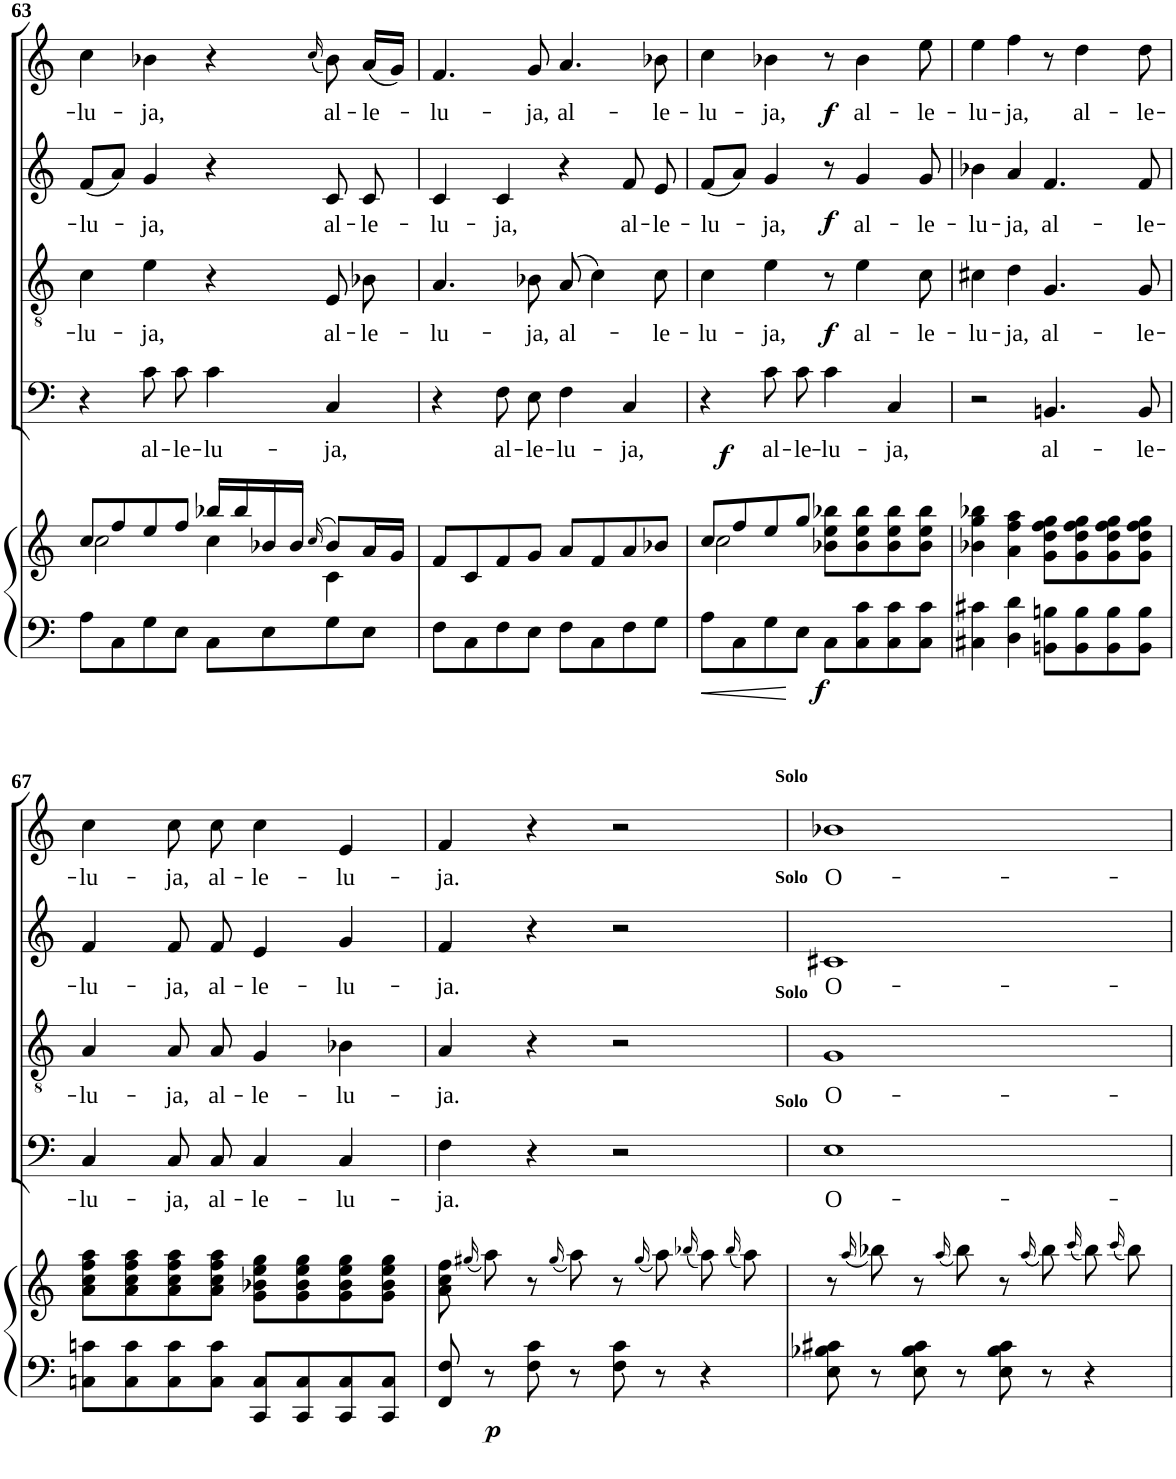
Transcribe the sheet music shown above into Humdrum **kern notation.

**kern	**kern	**dynam	**kern	**text	**dynam	**kern	**text	**dynam	**kern	**text	**dynam	**kern	**text	**dynam
*part5	*part5	*part5	*part4	*part4	*part4	*part3	*part3	*part3	*part2	*part2	*part2	*part1	*part1	*part1
*staff6	*staff5	*staff5/6	*staff4	*staff4	*staff4	*staff3	*staff3	*staff3	*staff2	*staff2	*staff2	*staff1	*staff1	*staff1
*I"Piano	*	*	*I"Bass	*	*	*I"Tenor	*	*	*I"Alto	*	*	*I"Soprano	*	*
*I'Pno	*	*	*	*	*	*	*	*	*	*	*	*	*	*
!!LO:PB:g=z
*clefF4	*clefG2	*	*clefF4	*	*	*clefGv2	*	*	*clefG2	*	*	*clefG2	*	*
*k[]	*k[]	*	*k[]	*	*	*k[]	*	*	*k[]	*	*	*k[]	*	*
*M4/4	*M4/4	*	*M4/4	*	*	*M4/4	*	*	*M4/4	*	*	*M4/4	*	*
*met(c)	*met(c)	*	*met(c)	*	*	*met(c)	*	*	*met(c)	*	*	*met(c)	*	*
=63	=63	=63	=63	=63	=63	=63	=63	=63	=63	=63	=63	=63	=63	=63
*	*^	*	*	*	*	*	*	*	*	*	*	*	*	*
!	!	!	!	!	!	!	!	!LO:LY:b	!	!	!LO:LY:b	!	!	!LO:LY:b	!
8A\L	8cc/L	2cc\	.	4r	.	.	4c\	-lu-	.	(8f/L	-lu-	.	4cc\	-lu-	.
8C\	8ff/	.	.	.	.	.	.	.	.	8a/J)	.	.	.	.	.
!	!	!	!	!	!LO:LY:b	!	!	!LO:LY:b	!	!	!LO:LY:b	!	!	!LO:LY:b	!
8G\	8ee/	.	.	8c\L	al-	.	4e\	-ja,	.	4g/	-ja,	.	4b-X\	-ja,	.
!	!	!	!	!	!LO:LY:b	!	!	!	!	!	!	!	!	!	!
8E\J	8ff/J	.	.	8c\J	-le-	.	.	.	.	.	.	.	.	.	.
!	!	!	!	!	!LO:LY:b	!	!	!	!	!	!	!	!	!	!
8C\L	16bb-X/LL	4cc\	.	4c\	-lu-	.	4r	.	.	4r	.	.	4r	.	.
.	16bb-/	.	.	.	.	.	.	.	.	.	.	.	.	.	.
8E\	16b-X/	.	.	.	.	.	.	.	.	.	.	.	.	.	.
.	16b-/JJ	.	.	.	.	.	.	.	.	.	.	.	.	.	.
.	(16qcc/	.	.	.	.	.	.	.	.	.	.	.	(16qcc/	.	.
!	!	!	!	!	!LO:LY:b	!	!	!LO:LY:b	!	!	!LO:LY:b	!	!	!LO:LY:b	!
8G\	8b-/L)	4c\	.	4C/	-ja,	.	8E/L	al-	.	8c/	al-	.	8b-\)	al-	.
!	!	!	!	!	!	!	!	!LO:LY:b	!	!	!LO:LY:b	!	!	!LO:LY:b	!
8E\J	16a/L	.	.	.	.	.	8B-X/J	-le-	.	8c/	-le-	.	(16a/LL	-le-	.
.	16g/JJ	.	.	.	.	.	.	.	.	.	.	.	16g/JJ)	.	.
*	*v	*v	*	*	*	*	*	*	*	*	*	*	*	*	*
=64	=64	=64	=64	=64	=64	=64	=64	=64	=64	=64	=64	=64	=64	=64
!	!	!	!	!	!	!	!LO:LY:b	!	!	!LO:LY:b	!	!	!LO:LY:b	!
8F\L	8f/L	.	4r	.	.	4.A/	­lu-	.	4c/	­lu-	.	4.f/	­lu-	.
8C\	8c/	.	.	.	.	.	.	.	.	.	.	.	.	.
!	!	!	!	!LO:LY:b	!	!	!	!	!	!LO:LY:b	!	!	!	!
8F\	8f/	.	8F\L	al-	.	.	.	.	4c/	-ja,	.	.	.	.
!	!	!	!	!LO:LY:b	!	!	!LO:LY:b	!	!	!	!	!	!LO:LY:b	!
8E\J	8g/J	.	8E\J	-le-	.	8B-X\	-ja,	.	.	.	.	8g/	-ja,	.
!	!	!	!	!LO:LY:b	!	!	!LO:LY:b	!	!	!	!	!	!LO:LY:b	!
8F\L	8a/L	.	4F\	-lu-	.	(8A/	al-	.	4r	.	.	4.a/	al-	.
8C\	8f/	.	.	.	.	4c\)	.	.	.	.	.	.	.	.
!	!	!	!	!LO:LY:b	!	!	!	!	!	!LO:LY:b	!	!	!	!
8F\	8a/	.	4C/	-ja,	.	.	.	.	8f/	al-	.	.	.	.
!	!	!	!	!	!	!	!LO:LY:b	!	!	!LO:LY:b	!	!	!LO:LY:b	!
8G\J	8b-X/J	.	.	.	.	8c\	-le-	.	8e/	-le-	.	8b-X\	-le-	.
=65	=65	=65	=65	=65	=65	=65	=65	=65	=65	=65	=65	=65	=65	=65
*	*^	*	*	*	*	*	*	*	*	*	*	*	*	*
!	!	!	!	!	!	!	!	!LO:LY:b	!	!	!LO:LY:b	!	!	!LO:LY:b	!
*	*	*^	*	*^	*	*	*^	*	*	*^	*	*	*^	*	*
8A\L	8cc/L	2cc\	4..ryy	.	4r	16ryy	.	.	4c\	4...ryy	-lu-	.	(8f/L	4...ryy	-lu-	.	4cc\	4...ryy	-lu-	.
!	!	!	!	!	!	!	!	!LO:DY:b	!	!	!	!	!	!	!	!	!	!	!	!
.	.	.	.	.	.	2...ryy	.	f	.	.	.	.	.	.	.	.	.	.	.	.
8C\	8ff/	.	.	.	.	.	.	.	.	.	.	.	8a/J)	.	.	.	.	.	.	.
!	!	!	!	!	!	!	!LO:LY:b	!	!	!	!LO:LY:b	!	!	!	!LO:LY:b	!	!	!	!LO:LY:b	!
8G\	8ee/	.	.	.	8c\L	.	al-	.	4e\	.	-ja,	.	4g/	.	-ja,	.	4b-X\	.	-ja,	.
!	!	!	!	!	!	!	!LO:LY:b	!	!	!	!	!	!	!	!	!	!	!	!	!
8E\J	8gg/J	.	.	.	8c\J	.	-le-	.	.	.	.	.	.	.	.	.	.	.	.	.
!	!	!	!	!LO:DY:b	!	!	!	!	!	!	!	!	!	!	!	!	!	!	!	!
.	.	.	2ryy	f	.	.	.	.	.	.	.	.	.	.	.	.	.	.	.	.
!	!	!	!	!	!	!	!	!	!	!	!	!LO:DY:b	!	!	!	!LO:DY:b	!	!	!	!LO:DY:b
.	.	.	.	.	.	.	.	.	.	2ryy	.	f	.	2ryy	.	f	.	2ryy	.	f
!	!	!	!	!	!	!	!LO:LY:b	!	!	!	!	!	!	!	!	!	!	!	!	!
8C\L	8b-X\ 8ee\ 8bb-X\L	2ryy	.	.	4c\	.	-lu-	.	8r	.	.	.	8r	.	.	.	8r	.	.	.
!	!	!	!	!	!	!	!	!	!	!	!LO:LY:b	!	!	!	!LO:LY:b	!	!	!	!LO:LY:b	!
8C\ 8c\	8b-\ 8ee\ 8bb-\	.	.	.	.	.	.	.	4e\	.	al-	.	4g/	.	al-	.	4b-\	.	al-	.
!	!	!	!	!	!	!	!LO:LY:b	!	!	!	!	!	!	!	!	!	!	!	!	!
8C\ 8c\	8b-\ 8ee\ 8bb-\	.	.	.	4C/	.	-ja,	.	.	.	.	.	.	.	.	.	.	.	.	.
!	!	!	!	!	!	!	!	!	!	!	!LO:LY:b	!	!	!	!LO:LY:b	!	!	!	!LO:LY:b	!
8C\ 8c\J	8b-\ 8ee\ 8bb-\J	.	.	.	.	.	.	.	8c\	.	-le-	.	8g/	.	-le-	.	8ee\	.	-le-	.
.	.	.	16ryy	.	.	.	.	.	.	.	.	.	.	.	.	.	.	.	.	.
.	.	.	.	.	.	.	.	.	.	32ryy	.	.	.	32ryy	.	.	.	32ryy	.	.
=66	=66	=66	=66	=66	=66	=66	=66	=66	=66	=66	=66	=66	=66	=66	=66	=66	=66	=66	=66	=66
!	!	!	!	!	!	!	!	!	!	!	!LO:LY:b	!	!	!	!LO:LY:b	!	!	!	!LO:LY:b	!
*	*v	*v	*v	*	*	*	*	*	*v	*v	*	*	*v	*v	*	*	*v	*v	*	*
*	*	*	*v	*v	*	*	*	*	*	*	*	*	*	*	*
4C#X\ 4c#X\	4b-X\ 4gg\ 4bb-X\	.	2r	.	.	4c#X\	-lu-	.	4b-X\	-lu-	.	4ee\	-lu-	.
!	!	!	!	!	!	!	!LO:LY:b	!	!	!LO:LY:b	!	!	!LO:LY:b	!
4D\ 4d\	4a\ 4ff\ 4aa\	.	.	.	.	4d\	-ja,	.	4a/	-ja,	.	4ff\	-ja,	.
!	!	!	!	!LO:LY:b	!	!	!LO:LY:b	!	!	!LO:LY:b	!	!	!	!
8BBn\ 8Bn\L	8g\ 8dd\ 8ff\ 8gg\L	.	4.BBn/	al-	.	4.G/	al-	.	4.f/	al-	.	8r	.	.
!	!	!	!	!	!	!	!	!	!	!	!	!	!LO:LY:b	!
8BB\ 8B\	8g\ 8dd\ 8ff\ 8gg\	.	.	.	.	.	.	.	.	.	.	4dd\	al-	.
8BB\ 8B\	8g\ 8dd\ 8ff\ 8gg\	.	.	.	.	.	.	.	.	.	.	.	.	.
!	!	!	!	!LO:LY:b	!	!	!LO:LY:b	!	!	!LO:LY:b	!	!	!LO:LY:b	!
8BB\ 8B\J	8g\ 8dd\ 8ff\ 8gg\J	.	8BB/	-le-	.	8G/	-le-	.	8f/	-le-	.	8dd\	-le-	.
!!LO:LB:g=z
=67	=67	=67	=67	=67	=67	=67	=67	=67	=67	=67	=67	=67	=67	=67
!	!	!	!	!LO:LY:b	!	!	!LO:LY:b	!	!	!LO:LY:b	!	!	!LO:LY:b	!
8Cn\ 8cn\L	8a\ 8cc\ 8ff\ 8aa\L	.	4C/	-lu-	.	4A/	-lu-	.	4f/	-lu-	.	4cc\	-lu-	.
8C\ 8c\	8a\ 8cc\ 8ff\ 8aa\	.	.	.	.	.	.	.	.	.	.	.	.	.
!	!	!	!	!LO:LY:b	!	!	!LO:LY:b	!	!	!LO:LY:b	!	!	!LO:LY:b	!
8C\ 8c\	8a\ 8cc\ 8ff\ 8aa\	.	8C/L	-ja,	.	8A/L	-ja,	.	8f/	-ja,	.	8cc\	-ja,	.
!	!	!	!	!LO:LY:b	!	!	!LO:LY:b	!	!	!LO:LY:b	!	!	!LO:LY:b	!
8C\ 8c\J	8a\ 8cc\ 8ff\ 8aa\J	.	8C/J	al-	.	8A/J	al-	.	8f/	al-	.	8cc\	al-	.
!	!	!	!	!LO:LY:b	!	!	!LO:LY:b	!	!	!LO:LY:b	!	!	!LO:LY:b	!
8CC/ 8C/L	8g\ 8b-X\ 8ee\ 8gg\L	.	4C/	-le-	.	4G/	-le-	.	4e/	-le-	.	4cc\	-le-	.
8CC/ 8C/	8g\ 8b-\ 8ee\ 8gg\	.	.	.	.	.	.	.	.	.	.	.	.	.
!	!	!	!	!LO:LY:b	!	!	!LO:LY:b	!	!	!LO:LY:b	!	!	!LO:LY:b	!
8CC/ 8C/	8g\ 8b-\ 8ee\ 8gg\	.	4C/	-lu-	.	4B-X\	-lu-	.	4g/	-lu-	.	4e/	-lu-	.
8CC/ 8C/J	8g\ 8b-\ 8ee\ 8gg\J	.	.	.	.	.	.	.	.	.	.	.	.	.
=68	=68	=68	=68	=68	=68	=68	=68	=68	=68	=68	=68	=68	=68	=68
!	!	!	!	!LO:LY:b	!	!	!LO:LY:b	!	!	!LO:LY:b	!	!	!LO:LY:b	!
*	*	*	*^	*	*	*^	*	*	*^	*	*	*^	*	*
8FF/ 8F/	8a\ 8cc\ 8ff\	.	4F\	2ryy	­ja.	.	4A/	2ryy	­ja.	.	4f/	2ryy	­ja.	.	4f/	2ryy	­ja.	.
.	(16qgg#X/	.	.	.	.	.	.	.	.	.	.	.	.	.	.	.	.	.
!	!	!LO:DY:b=2	!	!	!	!	!	!	!	!	!	!	!	!	!	!	!	!
8r	8aa\)	p	.	.	.	.	.	.	.	.	.	.	.	.	.	.	.	.
8F\ 8c\	8r	.	4r	.	.	.	4r	.	.	.	4r	.	.	.	4r	.	.	.
.	(16qgg#/	.	.	.	.	.	.	.	.	.	.	.	.	.	.	.	.	.
8r	8aa\)	.	.	.	.	.	.	.	.	.	.	.	.	.	.	.	.	.
8F\ 8c\	8r	.	2r	4...ryy	.	.	2r	4...ryy	.	.	2r	4...ryy	.	.	2r	4...ryy	.	.
.	(16qgg#/	.	.	.	.	.	.	.	.	.	.	.	.	.	.	.	.	.
8r	8aa\)	.	.	.	.	.	.	.	.	.	.	.	.	.	.	.	.	.
.	(16qbb-X/	.	.	.	.	.	.	.	.	.	.	.	.	.	.	.	.	.
4r	8aa\)	.	.	.	.	.	.	.	.	.	.	.	.	.	.	.	.	.
.	(16qbb-/	.	.	.	.	.	.	.	.	.	.	.	.	.	.	.	.	.
.	8aa\)	.	.	.	.	.	.	.	.	.	.	.	.	.	.	.	.	.
!	!	!	!	!	!	!	!	!	!	!	!	!	!	!	!	!LO:TX:a:B:t=Solo	!	!
!	!	!	!	!	!	!	!	!	!	!	!	!LO:TX:a:B:t=Solo	!	!	!	!	!	!
!	!	!	!	!	!	!	!	!LO:TX:a:B:t=Solo	!	!	!	!	!	!	!	!	!	!
!	!	!	!	!LO:TX:a:B:t=Solo	!	!	!	!	!	!	!	!	!	!	!	!	!	!
.	.	.	.	32ryy	.	.	.	32ryy	.	.	.	32ryy	.	.	.	32ryy	.	.
=69	=69	=69	=69	=69	=69	=69	=69	=69	=69	=69	=69	=69	=69	=69	=69	=69	=69	=69
!	!	!	!	!	!LO:LY:b	!	!	!	!LO:LY:b	!	!	!	!LO:LY:b	!	!	!	!LO:LY:b	!
*	*	*	*v	*v	*	*	*	*	*	*	*v	*v	*	*	*v	*v	*	*
*	*	*	*	*	*	*v	*v	*	*	*	*	*	*	*	*
8E\ 8B-X\ 8c#X\	8r	.	1E	O-	.	1G	O-	.	1c#X	O-	.	1b-X	O-	.
.	(16qaa/	.	.	.	.	.	.	.	.	.	.	.	.	.
8r	8bb-X\)	.	.	.	.	.	.	.	.	.	.	.	.	.
8E\ 8B-\ 8c#\	8r	.	.	.	.	.	.	.	.	.	.	.	.	.
.	(16qaa/	.	.	.	.	.	.	.	.	.	.	.	.	.
8r	8bb-\)	.	.	.	.	.	.	.	.	.	.	.	.	.
8E\ 8B-\ 8c#\	8r	.	.	.	.	.	.	.	.	.	.	.	.	.
.	(16qaa/	.	.	.	.	.	.	.	.	.	.	.	.	.
8r	8bb-\)	.	.	.	.	.	.	.	.	.	.	.	.	.
.	(16qccc/	.	.	.	.	.	.	.	.	.	.	.	.	.
4r	8bb-\)	.	.	.	.	.	.	.	.	.	.	.	.	.
.	(16qccc/	.	.	.	.	.	.	.	.	.	.	.	.	.
.	8bb-\)	.	.	.	.	.	.	.	.	.	.	.	.	.
=	=	=	=	=	=	=	=	=	=	=	=	=	=	=
*-	*-	*-	*-	*-	*-	*-	*-	*-	*-	*-	*-	*-	*-	*-
